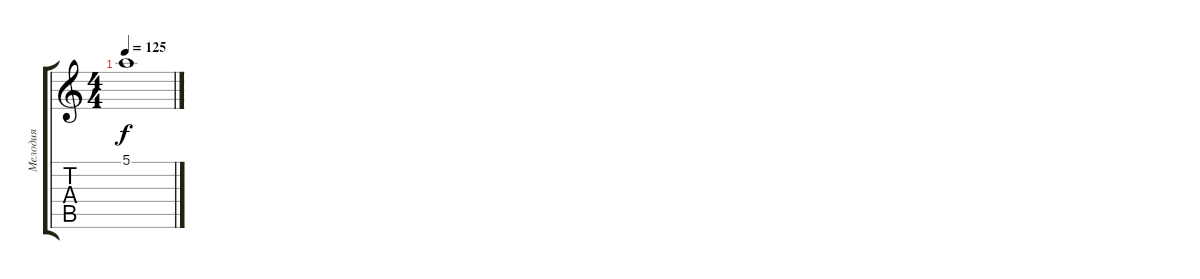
\track ("Мелодия" "Мелодия") {instrument electricguitarclean}
\staff {score tabs}
\tuning (E4 B3 G3 D3 A2 E2) {hide}
\ts (4 4)
\tempo 125
\clef g2
\ks c
5.1.1{dy f}
